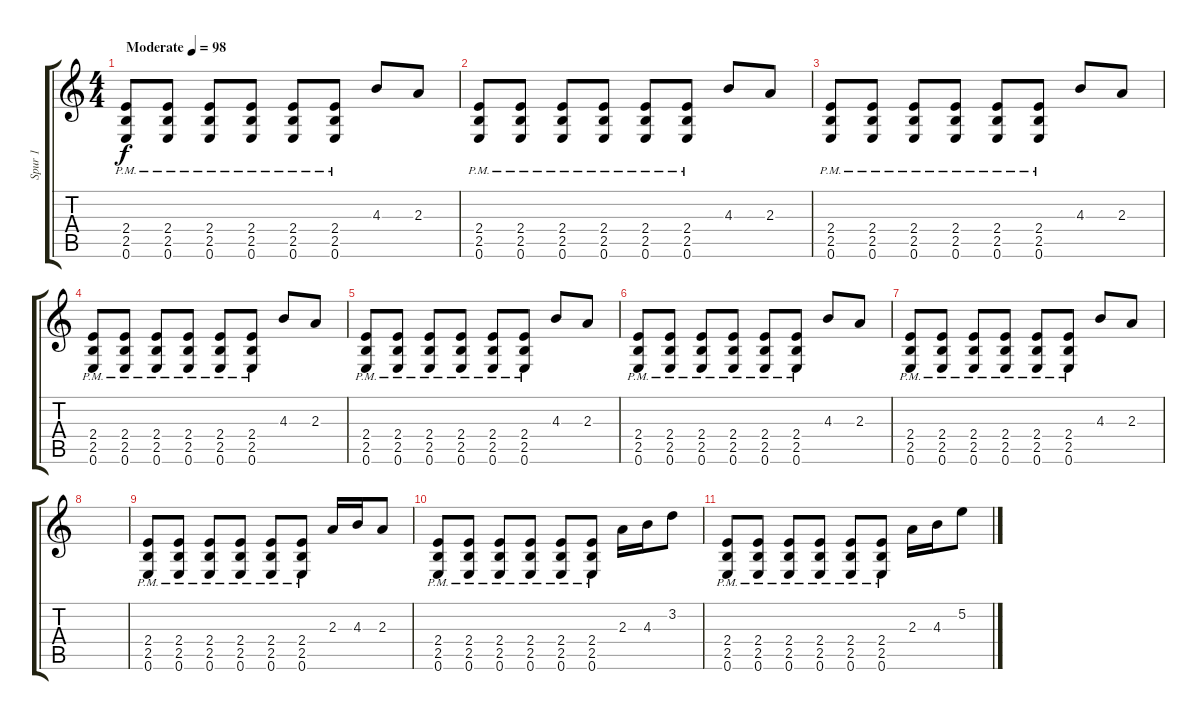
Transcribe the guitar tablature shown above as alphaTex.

\track ("Spur 1" "Spur 1") {instrument electricguitarclean}
\staff {score tabs}
\tuning (E4 B3 G3 D3 A2 E2) {hide}
\ts (4 4)
\tempo (98 "Moderate")
\clef g2
\ks c
(2.4{pm} 2.5{pm} 0.6{pm}).8{dy f instrument electricguitarclean} (2.4{pm} 2.5{pm} 0.6{pm}).8 (2.4{pm} 2.5{pm} 0.6{pm}).8 (2.4{pm} 2.5{pm} 0.6{pm}).8 (2.4{pm} 2.5{pm} 0.6{pm}).8 (2.4{pm} 2.5{pm} 0.6{pm}).8 4.3.8 2.3.8 |
(2.4{pm} 2.5{pm} 0.6{pm}).8 (2.4{pm} 2.5{pm} 0.6{pm}).8 (2.4{pm} 2.5{pm} 0.6{pm}).8 (2.4{pm} 2.5{pm} 0.6{pm}).8 (2.4{pm} 2.5{pm} 0.6{pm}).8 (2.4{pm} 2.5{pm} 0.6{pm}).8 4.3.8 2.3.8 |
(2.4{pm} 2.5{pm} 0.6{pm}).8 (2.4{pm} 2.5{pm} 0.6{pm}).8 (2.4{pm} 2.5{pm} 0.6{pm}).8 (2.4{pm} 2.5{pm} 0.6{pm}).8 (2.4{pm} 2.5{pm} 0.6{pm}).8 (2.4{pm} 2.5{pm} 0.6{pm}).8 4.3.8 2.3.8 |
(2.4{pm} 2.5{pm} 0.6{pm}).8 (2.4{pm} 2.5{pm} 0.6{pm}).8 (2.4{pm} 2.5{pm} 0.6{pm}).8 (2.4{pm} 2.5{pm} 0.6{pm}).8 (2.4{pm} 2.5{pm} 0.6{pm}).8 (2.4{pm} 2.5{pm} 0.6{pm}).8 4.3.8 2.3.8 |
(2.4{pm} 2.5{pm} 0.6{pm}).8 (2.4{pm} 2.5{pm} 0.6{pm}).8 (2.4{pm} 2.5{pm} 0.6{pm}).8 (2.4{pm} 2.5{pm} 0.6{pm}).8 (2.4{pm} 2.5{pm} 0.6{pm}).8 (2.4{pm} 2.5{pm} 0.6{pm}).8 4.3.8 2.3.8 |
(2.4{pm} 2.5{pm} 0.6{pm}).8 (2.4{pm} 2.5{pm} 0.6{pm}).8 (2.4{pm} 2.5{pm} 0.6{pm}).8 (2.4{pm} 2.5{pm} 0.6{pm}).8 (2.4{pm} 2.5{pm} 0.6{pm}).8 (2.4{pm} 2.5{pm} 0.6{pm}).8 4.3.8 2.3.8 |
(2.4{pm} 2.5{pm} 0.6{pm}).8 (2.4{pm} 2.5{pm} 0.6{pm}).8 (2.4{pm} 2.5{pm} 0.6{pm}).8 (2.4{pm} 2.5{pm} 0.6{pm}).8 (2.4{pm} 2.5{pm} 0.6{pm}).8 (2.4{pm} 2.5{pm} 0.6{pm}).8 4.3.8 2.3.8 |
|
(2.4{pm} 2.5{pm} 0.6{pm}).8 (2.4{pm} 2.5{pm} 0.6{pm}).8 (2.4{pm} 2.5{pm} 0.6{pm}).8 (2.4{pm} 2.5{pm} 0.6{pm}).8 (2.4{pm} 2.5{pm} 0.6{pm}).8 (2.4{pm} 2.5{pm} 0.6{pm}).8 2.3.16 4.3.16 2.3.8 |
(2.4{pm} 2.5{pm} 0.6{pm}).8 (2.4{pm} 2.5{pm} 0.6{pm}).8 (2.4{pm} 2.5{pm} 0.6{pm}).8 (2.4{pm} 2.5{pm} 0.6{pm}).8 (2.4{pm} 2.5{pm} 0.6{pm}).8 (2.4{pm} 2.5{pm} 0.6{pm}).8 2.3.16 4.3.16 3.2.8 |
(2.4{pm} 2.5{pm} 0.6{pm}).8 (2.4{pm} 2.5{pm} 0.6{pm}).8 (2.4{pm} 2.5{pm} 0.6{pm}).8 (2.4{pm} 2.5{pm} 0.6{pm}).8 (2.4{pm} 2.5{pm} 0.6{pm}).8 (2.4{pm} 2.5{pm} 0.6{pm}).8 2.3.16 4.3.16 5.2.8
